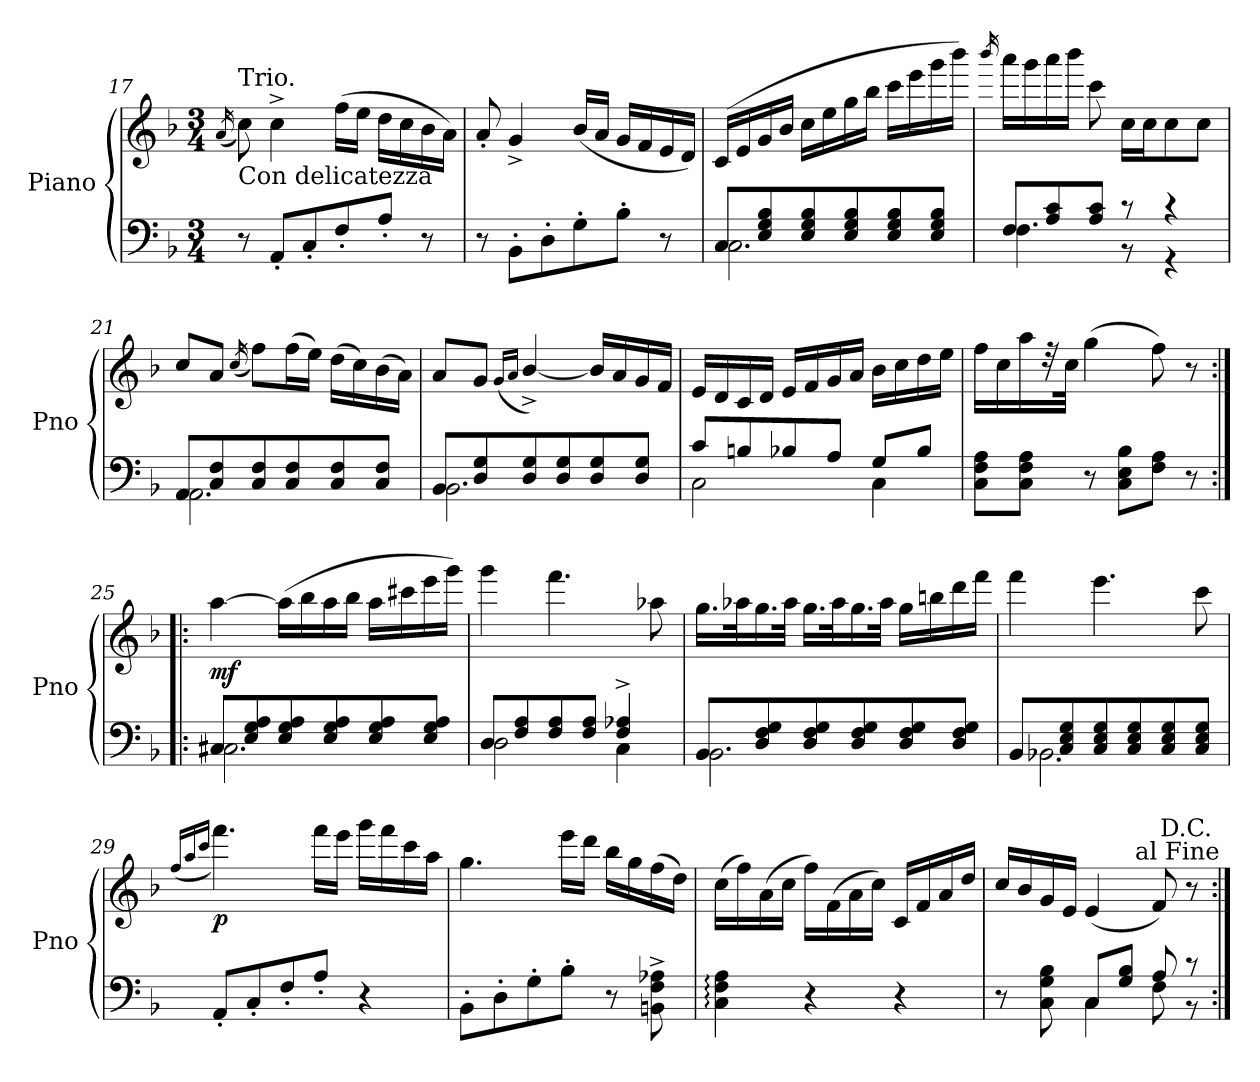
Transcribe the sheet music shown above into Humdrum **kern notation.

**kern	**kern	**dynam
*part1	*part1	*part1
*staff2	*staff1	*staff1/2
*I"Piano	*	*
*I'Pno	*	*
!!LO:PB:g=z
*clefF4	*clefG2	*
*k[b-]	*k[b-]	*
*F:	*F:	*
*M3/4	*M3/4	*
=17	=17	=17
.	(16qa/	.
!	!LO:TX:a:t=Trio.	!
!	!LO:TX:b:t=Con delicatezza	!
8r	8cc\)	.
8AA'/L	4cc^\	.
8C'/	.	.
8F'/	(16ff\LL	.
.	16ee\JJ	.
8A'/J	16dd\LL	.
.	16cc\	.
8r	16b-\	.
.	16a\JJ)	.
=18	=18	=18
8r	8a'/	.
8BB-'\L	4g^/	.
8D'\	.	.
8G'\	(16b-/LL	.
.	16a/JJ	.
8B-'\J	16g/LL	.
.	16f/	.
8r	16e/	.
.	16d/JJ)	.
=19	=19	=19
*^	*	*
8C/L	2.C\	(16c/LL	.
.	.	16e/	.
8E/ 8G/ 8B-/	.	16g/	.
.	.	16b-/JJ	.
8E/ 8G/ 8B-/	.	16cc\LL	.
.	.	16ee\	.
8E/ 8G/ 8B-/	.	16gg\	.
.	.	16bb-\JJ	.
8E/ 8G/ 8B-/	.	16ccc\LL	.
.	.	16eee\	.
8E/ 8G/ 8B-/J	.	16ggg\	.
.	.	16bbb-\JJ)	.
=20	=20	=20	=20
.	.	16qbbb-/	.
8F/L	4.F\	16aaa\LL	.
.	.	16ggg\	.
8A/ 8c/	.	16aaa\	.
.	.	16bbb-\JJ	.
8A/ 8c/J	.	8ccc\	.
8r	8r	16cc\LL	.
.	.	16cc\J	.
4r	4r	8cc\	.
.	.	8cc\J	.
!!LO:LB:g=z
=21	=21	=21	=21
8AA/L	2.AA\	8cc/L	.
8C/ 8F/	.	8a/J	.
.	.	(16qcc/	.
8C/ 8F/	.	8ff\L)	.
8C/ 8F/	.	(16ff\L	.
.	.	16ee\JJ)	.
8C/ 8F/	.	(16dd\LL	.
.	.	16cc\)	.
8C/ 8F/J	.	(16b-\	.
.	.	16a\JJ)	.
=22	=22	=22	=22
8BB-/L	2.BB-\	8a/L	.
8D/ 8G/	.	8g/J	.
.	.	(16qg/LL	.
.	.	16qa/JJ	.
8D/ 8G/	.	[4b-^/)	.
8D/ 8G/	.	.	.
8D/ 8G/	.	16b-/LL]	.
.	.	16a/	.
8D/ 8G/J	.	16g/	.
.	.	16f/JJ	.
=23	=23	=23	=23
8c/L	2C\	16e/LL	.
.	.	16d/	.
8Bn/	.	16c/	.
.	.	16d/JJ	.
8B-X/	.	16e/LL	.
.	.	16f/	.
8A/J	.	16g/	.
.	.	16a/JJ	.
8G/L	4C\	16b-\LL	.
.	.	16cc\	.
8B-/J	.	16dd\	.
.	.	16ee\JJ	.
*v	*v	*	*
=24	=24	=24
8C\ 8F\ 8A\L	16ff\LL	.
.	16cc\	.
8C\ 8F\ 8A\J	16aa\	.
.	32rdd	.
.	32cc\JJk	.
8r	(4gg\	.
8C\ 8E\ 8B-\L	.	.
8F\ 8A\J	8ff\)	.
8r	8r	.
!!LO:LB:g=z
=25:|!|:	=25:|!|:	=25:|!|:
*^	*	*
!	!	!	!LO:DY:b
8C#/L	2.C#X\	[4aa\	mf
8E/ 8G/ 8A/	.	.	.
8E/ 8G/ 8A/	.	(16aa\LL]	.
.	.	16bb-\	.
8E/ 8G/ 8A/	.	16aa\	.
.	.	16bb-\JJ	.
8E/ 8G/ 8A/	.	16aa\LL	.
.	.	16ccc#X\	.
8E/ 8G/ 8A/J	.	16eee\	.
.	.	16ggg\JJ)	.
=26	=26	=26	=26
8D/L	2D\	4ggg\	.
8F/ 8A/	.	.	.
8F/ 8A/	.	4.fff\	.
8F/ 8A/J	.	.	.
4F/^ 4A-X/^	4C\	.	.
.	.	8aa-X\	.
=27	=27	=27	=27
8BB-/L	2.BB-\	16.gg\LL	.
.	.	32aa-X\K	.
8D/ 8F/ 8G/	.	16.gg\	.
.	.	32aa-\JJk	.
8D/ 8F/ 8G/	.	16.gg\LL	.
.	.	32aa-\K	.
8D/ 8F/ 8G/	.	16.gg\	.
.	.	32aa-\JJk	.
8D/ 8F/ 8G/	.	16gg\LL	.
.	.	16bbn\	.
8D/ 8F/ 8G/J	.	16ddd\	.
.	.	16fff\JJ	.
=28	=28	=28	=28
8BB-/L	2.BB-X\	4fff\	.
8C/ 8E/ 8G/	.	.	.
8C/ 8E/ 8G/	.	4.eee\	.
8C/ 8E/ 8G/	.	.	.
8C/ 8E/ 8G/	.	.	.
8C/ 8E/ 8G/J	.	8ccc\	.
*v	*v	*	*
!!LO:LB:g=z
=29	=29	=29
.	(16qff/LL	.
.	16qaa/	.
.	16qccc/JJ	.
!	!	!LO:DY:b
8AA'/L	4.fff\)	p
8C'/	.	.
8F'/	.	.
8A'/J	16fff\LL	.
.	16eee\JJ	.
4r	16ggg\LL	.
.	16fff\	.
.	16ccc\	.
.	16aa\JJ	.
=30	=30	=30
8BB-'\L	4.gg\	.
8D'\	.	.
8G'\	.	.
8B-'\J	16eee\LL	.
.	16ddd\JJ	.
8r	16bb-\LL	.
.	16gg\	.
8BBn\^ 8F\^ 8A-X\^	(16ff\	.
.	16dd\JJ)	.
=31	=31	=31
4C\: 4F\: 4A\:	(16cc\LL	.
.	16ff\)	.
.	(16a\	.
.	16cc\JJ	.
4r	16ff\LL)	.
.	(16f\	.
.	16a\	.
.	16cc\JJ)	.
4r	16c/LL	.
.	16f/	.
.	16a/	.
.	16dd/JJ	.
=32	=32	=32
*^	*	*
8r	4rEEyy	16cc/LL	.
.	.	16b-/	.
8C\ 8G\ 8B-\	.	16g/	.
.	.	16e/JJ	.
8C/L	4C\	(4e/	.
8G/ 8B-/J	.	.	.
8A/	8F\	8f/)	.
8r	8r	8r	.
!	!	!LO:TX:a:t=D.C. \nal Fine	!
!	!LO:TX:a:t=D.C. \nal Fine	!	!
*v	*v	*	*
=:|!	=:|!	=:|!
*-	*-	*-
